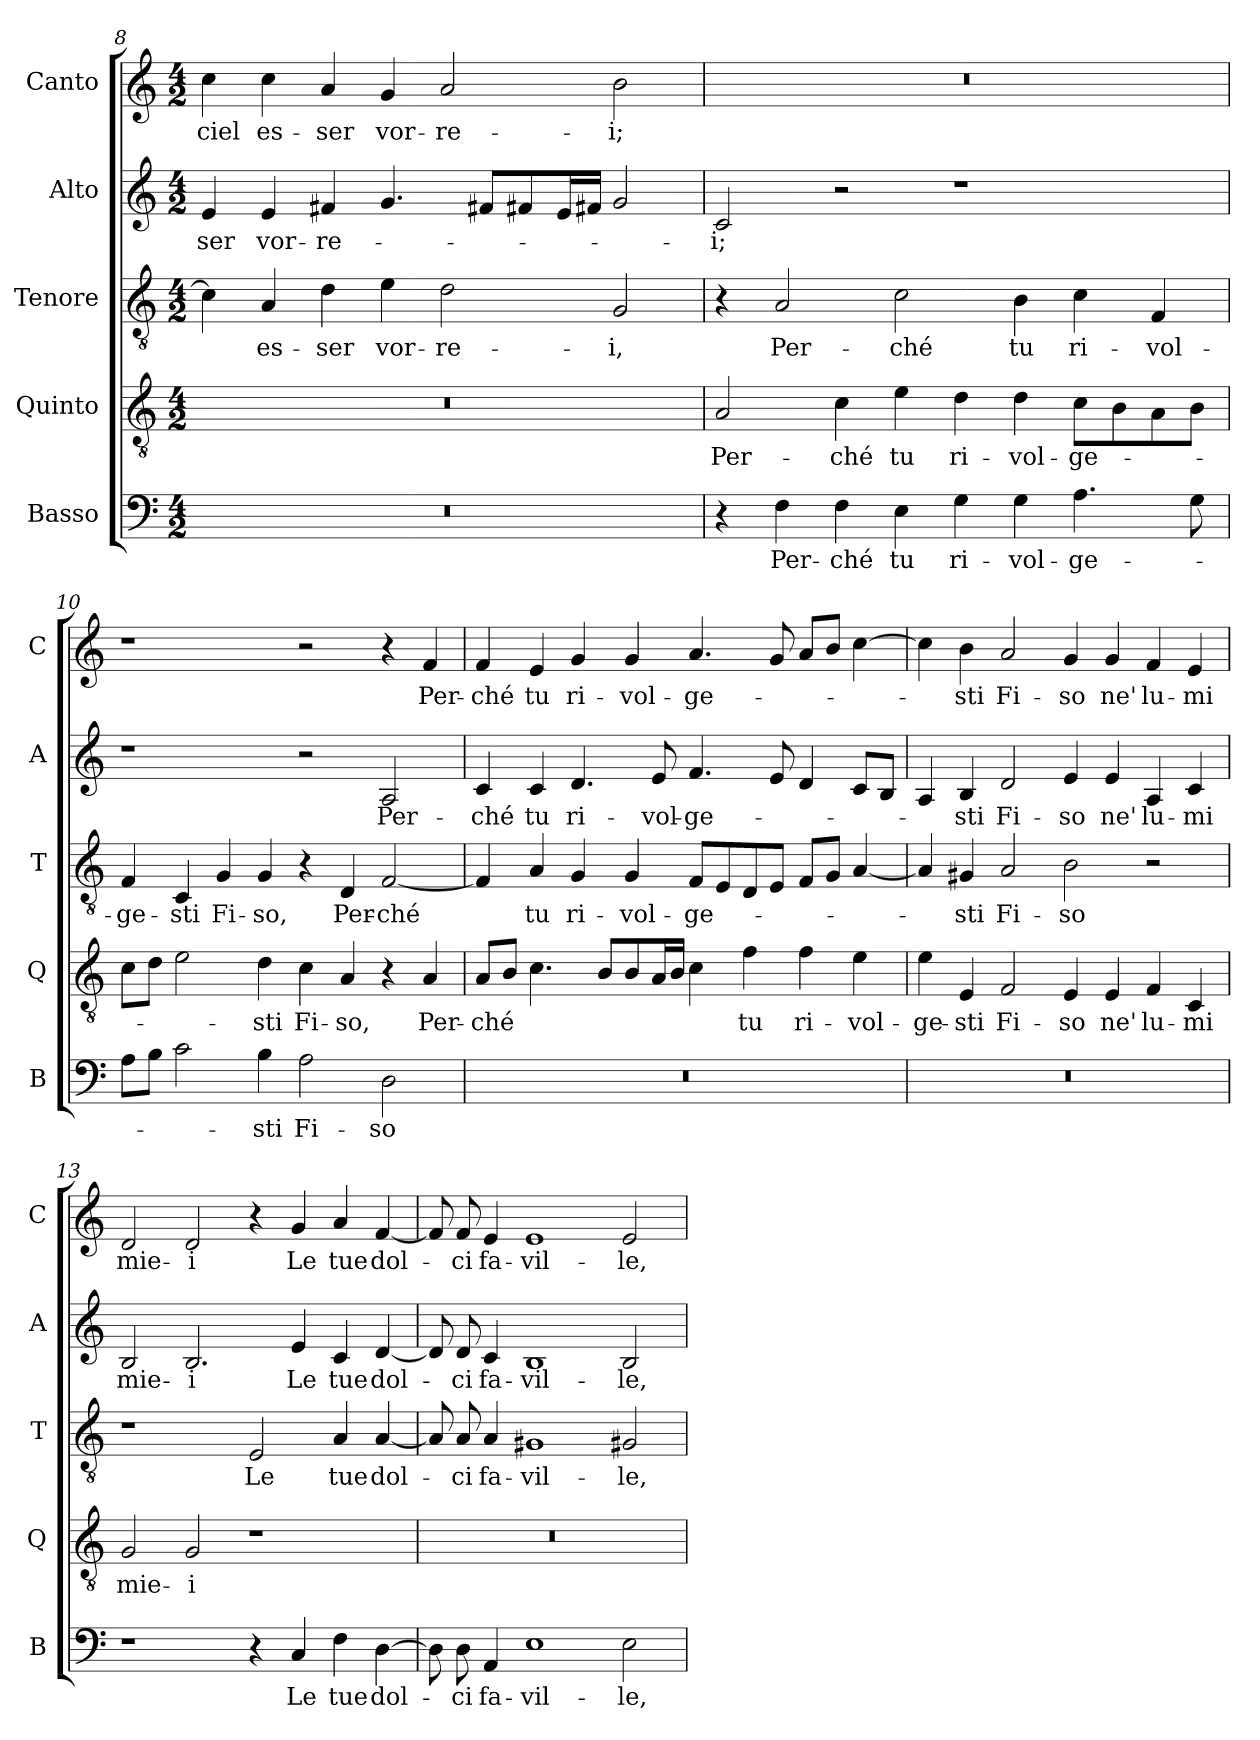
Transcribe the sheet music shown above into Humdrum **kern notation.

**kern	**text	**kern	**text	**kern	**text	**kern	**text	**kern	**text
*part5	*part5	*part4	*part4	*part3	*part3	*part2	*part2	*part1	*part1
*staff5	*staff5	*staff4	*staff4	*staff3	*staff3	*staff2	*staff2	*staff1	*staff1
*I"Basso	*	*I"Quinto	*	*I"Tenore	*	*I"Alto	*	*I"Canto	*
*I'B	*	*I'Q	*	*I'T	*	*I'A	*	*I'C	*
*clefF4	*	*clefGv2	*	*clefGv2	*	*clefG2	*	*clefG2	*
*k[]	*	*k[]	*	*k[]	*	*k[]	*	*k[]	*
*M4/2	*	*M4/2	*	*M4/2	*	*M4/2	*	*M4/2	*
=8	=8	=8	=8	=8	=8	=8	=8	=8	=8
0r	.	0r	.	4c]	.	4e	-ser	4cc	ciel
.	.	.	.	4A	es-	4e	vor-	4cc	es-
.	.	.	.	4d	-ser	4f#X	-re-	4a	-ser
.	.	.	.	4e	vor-	4.g	.	4g	vor-
.	.	.	.	2d	-re-	.	.	2a	-re-
.	.	.	.	.	.	8f#XL	.	.	.
.	.	.	.	.	.	8f#X	.	.	.
.	.	.	.	.	.	16eL	.	.	.
.	.	.	.	.	.	16f#XJJ	.	.	.
.	.	.	.	2G	-i,	2g	.	2b	-i;
=9	=9	=9	=9	=9	=9	=9	=9	=9	=9
4r	.	2A	Per-	4r	.	2c	-i;	0r	.
4F	Per-	.	.	2A	Per-	.	.	.	.
4F	-ché	4c	-ché	.	.	2r	.	.	.
4E	tu	4e	tu	2c	-ché	.	.	.	.
4G	ri-	4d	ri-	.	.	1r	.	.	.
4G	-vol-	4d	-vol-	4B	tu	.	.	.	.
4.A	-ge-	8cL	-ge-	4c	ri-	.	.	.	.
.	.	8B	.	.	.	.	.	.	.
.	.	8A	.	4F	-vol-	.	.	.	.
8G	.	8BJ	.	.	.	.	.	.	.
=10	=10	=10	=10	=10	=10	=10	=10	=10	=10
8AL	.	8cL	.	4F	-ge-	1r	.	1r	.
8BJ	.	8dJ	.	.	.	.	.	.	.
2c	.	2e	.	4C	-sti	.	.	.	.
.	.	.	.	4G	Fi-	.	.	.	.
4B	-sti	4d	-sti	4G	-so,	.	.	.	.
2A	Fi-	4c	Fi-	4r	.	2r	.	2r	.
.	.	4A	-so,	4D	Per-	.	.	.	.
2D	-so	4r	.	[2F	-ché	2A	Per-	4r	.
.	.	4A	Per-	.	.	.	.	4f	Per-
=11	=11	=11	=11	=11	=11	=11	=11	=11	=11
0r	.	8AL	-ché	4F]	.	4c	-ché	4f	-ché
.	.	8BJ	.	.	.	.	.	.	.
.	.	4.c	.	4A	tu	4c	tu	4e	tu
.	.	.	.	4G	ri-	4.d	ri-	4g	ri-
.	.	8BL	.	.	.	.	.	.	.
.	.	8B	.	4G	-vol-	.	.	4g	-vol-
.	.	16AL	.	.	.	8e	-vol-	.	.
.	.	16BJJ	.	.	.	.	.	.	.
.	.	4c	.	8FL	-ge-	4.f	-ge-	4.a	-ge-
.	.	.	.	8E	.	.	.	.	.
.	.	4f	tu	8D	.	.	.	.	.
.	.	.	.	8EJ	.	8e	.	8g	.
.	.	4f	ri-	8FL	.	4d	.	8aL	.
.	.	.	.	8GJ	.	.	.	8bJ	.
.	.	4e	-vol-	[4A	.	8cL	.	[4cc	.
.	.	.	.	.	.	8BJ	.	.	.
=12	=12	=12	=12	=12	=12	=12	=12	=12	=12
0r	.	4e	-ge-	4A]	.	4A	.	4cc]	.
.	.	4E	-sti	4G#X	-sti	4B	-sti	4b	-sti
.	.	2F	Fi-	2A	Fi-	2d	Fi-	2a	Fi-
.	.	4E	-so	2B	-so	4e	-so	4g	-so
.	.	4E	ne'	.	.	4e	ne'	4g	ne'
.	.	4F	lu-	2r	.	4A	lu-	4f	lu-
.	.	4C	-mi	.	.	4c	-mi	4e	-mi
=13	=13	=13	=13	=13	=13	=13	=13	=13	=13
1r	.	2G	mie-	1r	.	2B	mie-	2d	mie-
.	.	2G	-i	.	.	2.B	-i	2d	-i
4r	.	1r	.	2E	Le	.	.	4r	.
4C	Le	.	.	.	.	4e	Le	4g	Le
4F	tue	.	.	4A	tue	4c	tue	4a	tue
[4D	dol-	.	.	[4A	dol-	[4d	dol-	[4f	dol-
=14	=14	=14	=14	=14	=14	=14	=14	=14	=14
8D]	.	0r	.	8A]	.	8d]	.	8f]	.
8D	-ci	.	.	8A	-ci	8d	-ci	8f	-ci
4AA	fa-	.	.	4A	fa-	4c	fa-	4e	fa-
1E	-vil-	.	.	1G#X	-vil-	1B	-vil-	1e	-vil-
2E	-le,	.	.	2G#X	-le,	2B	-le,	2e	-le,
=	=	=	=	=	=	=	=	=	=
*-	*-	*-	*-	*-	*-	*-	*-	*-	*-
